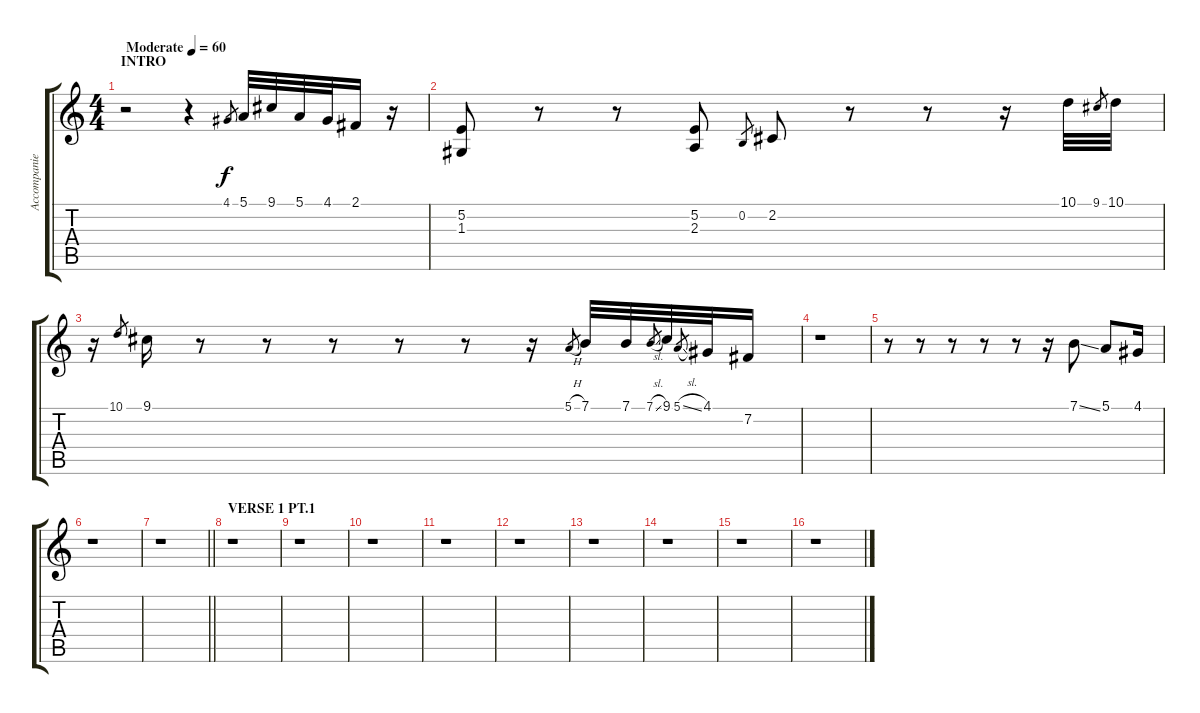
\track ("Accompaniement Licks" "Accompanie") {instrument acousticgrandpiano}
\staff {score tabs}
\tuning (E4 B3 G3 D3 A2 E2) {hide}
\ts (4 4)
\section ("" "INTRO")
\tempo (60 "Moderate")
\clef g2
\ks c
r.2{dy f instrument acousticgrandpiano} r.4 4.1.8{gr} 5.1.32 9.1.32 5.1.32 4.1.32 2.1.16 r.16 |
(5.2 1.3).8 r.8 r.8 (5.2 2.3).8 0.2.8{gr} 2.2.8 r.8 r.8 r.16 10.1.32 9.1.8{gr} 10.1.32 |
r.16 10.1.8{gr} 9.1.16 r.8 r.8 r.8 r.8 r.8 r.16 5.1{h}.8{gr} 7.1.32 7.1.32 7.1{sl}.8{gr} 9.1.32 5.1{sl}.8{gr} 4.1.32 7.2.16 |
r.1 |
r.8 r.8 r.8 r.8 r.8 r.16 7.1{ss}.8 5.1.8 4.1.16 |
r.1 |
\barLineRight lightlight
r.1 |
\section ("" "VERSE 1 PT.1")
r.1 |
r.1 |
r.1 |
r.1 |
r.1 |
r.1 |
r.1 |
r.1 |
r.1
